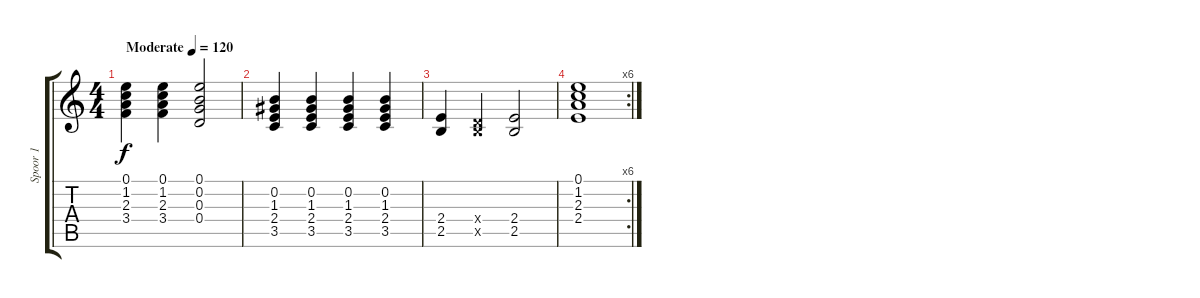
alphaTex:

\track ("Spoor 1" "Spoor 1") {instrument acousticguitarsteel}
\staff {score tabs}
\tuning (E4 B3 G3 D3 A2 E2) {hide}
\ts (4 4)
\tempo (120 "Moderate")
\clef g2
\ks c
(0.1 1.2 2.3 3.4).4{dy f instrument acousticguitarsteel} (0.1 1.2 2.3 3.4).4 (0.1 0.2 0.3 0.4).2 |
(0.2 1.3 2.4 3.5).4 (0.2 1.3 2.4 3.5).4 (0.2 1.3 2.4 3.5).4 (0.2 1.3 2.4 3.5).4 |
(2.4 2.5).4 (0.4{x} 2.5{x}).4 (2.4 2.5).2 |
\rc 6
(0.1 1.2 2.3 2.4).1
